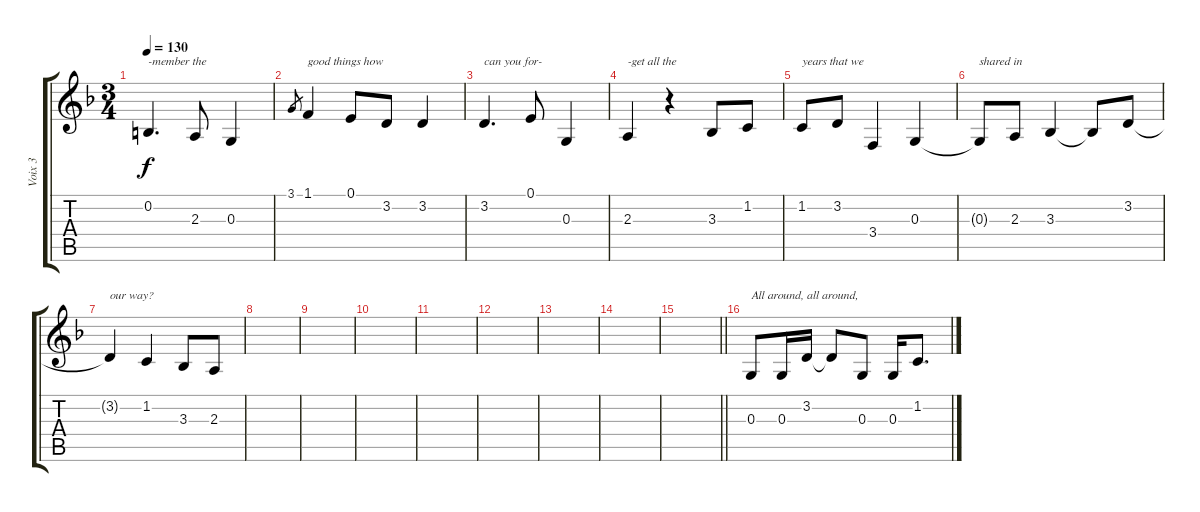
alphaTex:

\track ("Voix 3" "Voix 3") {instrument lead6voice}
\staff {score tabs}
\tuning (E4 B3 G3 D3 A2 E2) {hide}
\ts (3 4)
\tempo 130
\clef g2
\ks dminor
0.2.4{d txt "-member the" dy f} 2.3.8 0.3.4 |
3.1.8{gr} 1.1.4{txt "good things how"} 0.1.8 3.2.8 3.2.4 |
3.2.4{d txt "can you for-"} 0.1.8 0.3.4 |
2.3.4{txt "-get all the"} r.4 3.3.8 1.2.8 |
1.2.8{txt "years that we"} 3.2.8 3.4.4 0.3.4 |
0.3{t}.8{txt "shared in"} 2.3.8 3.3.4 3.3{t}.8 3.2.8 |
3.2{t}.4{txt "our way?"} 1.2.4 3.3.8 2.3.8 |
|
|
|
|
|
|
|
\barLineRight lightlight
|
0.3.8{txt "All around, all around, "} 0.3.16 3.2.16 3.2{t}.8 0.3.8 0.3.16 1.2.8{d}
